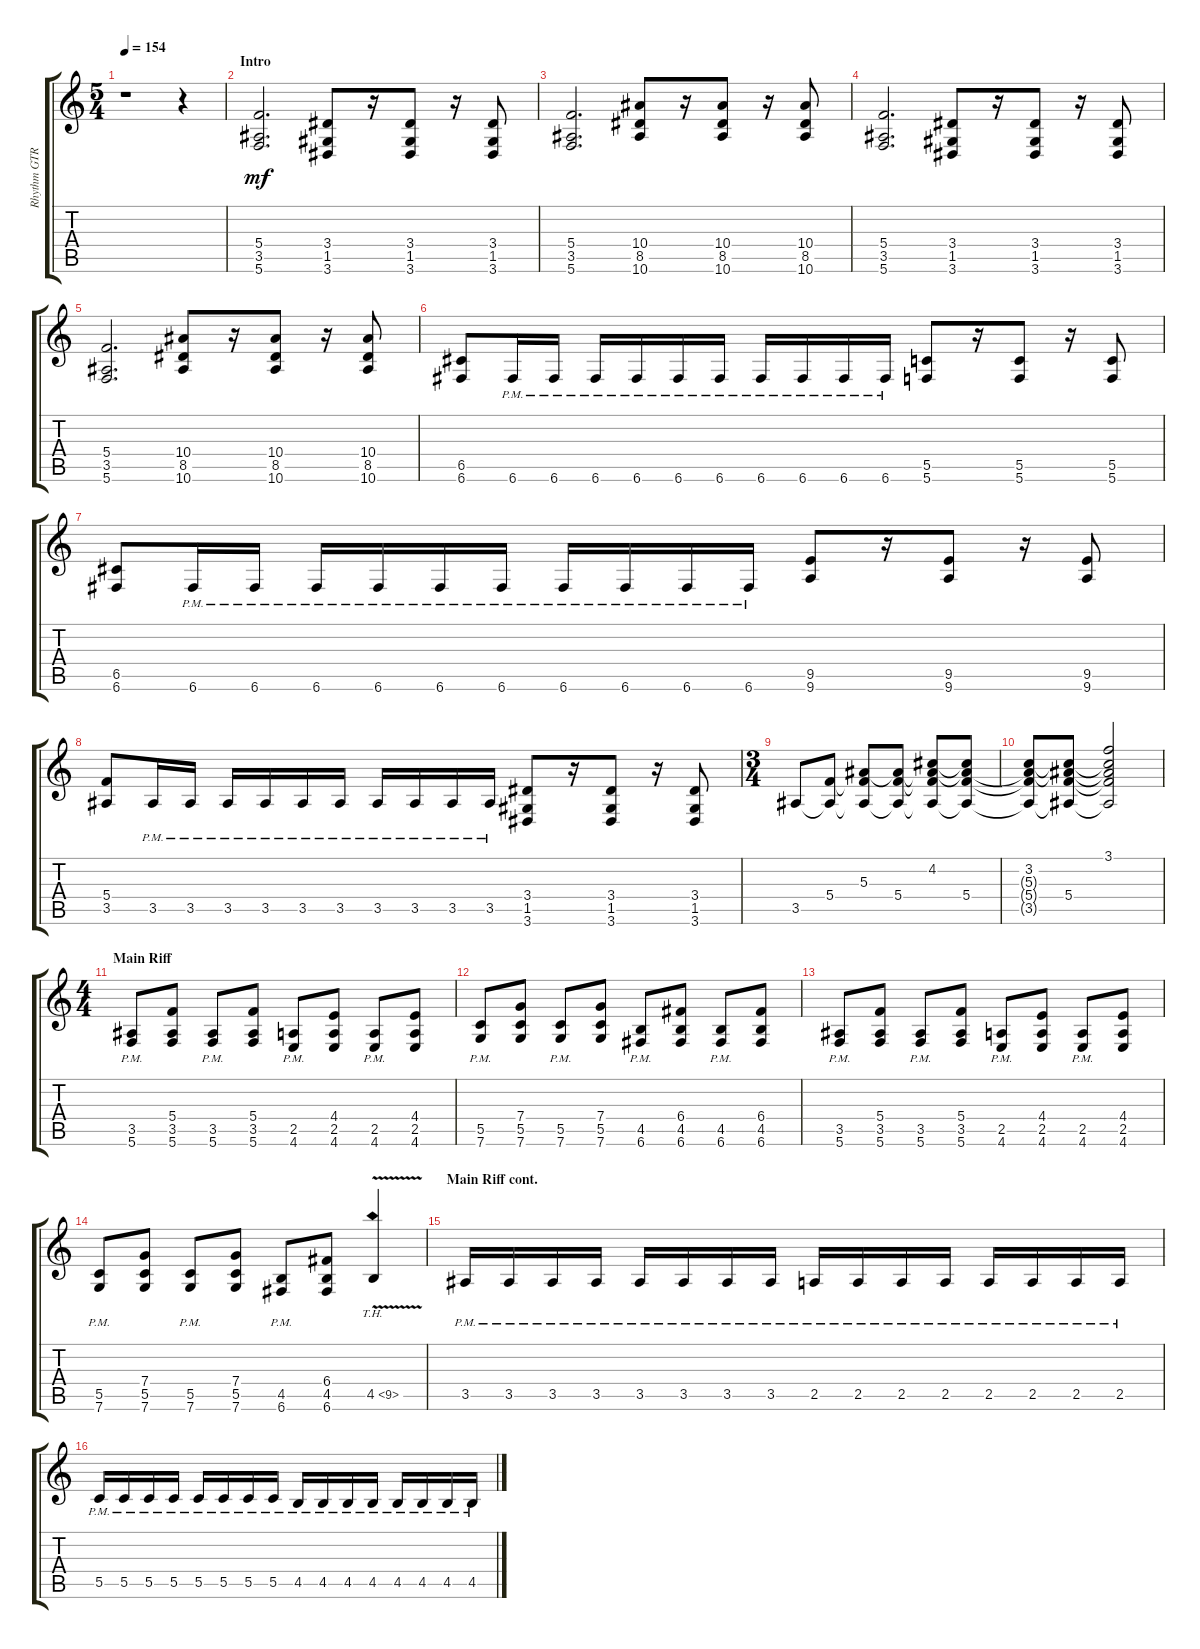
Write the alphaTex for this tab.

\track ("Rhythm GTR 1" "Rhythm GTR") {instrument overdrivenguitar}
\staff {score tabs}
\tuning (D4 A3 F3 C3 G2 C2) {hide}
\ts (5 4)
\tempo 154
\clef g2
\ks aminor
r.1{dy mf instrument overdrivenguitar} r.4 |
\section ("" "Intro")
(5.4 3.5 5.6).2{d} (3.4 1.5 3.6).8 r.16 (3.4 1.5 3.6).8 r.16 (3.4 1.5 3.6).8 |
(5.4 3.5 5.6).2{d} (10.4 8.5 10.6).8 r.16 (10.4 8.5 10.6).8 r.16 (10.4 8.5 10.6).8 |
(5.4 3.5 5.6).2{d} (3.4 1.5 3.6).8 r.16 (3.4 1.5 3.6).8 r.16 (3.4 1.5 3.6).8 |
(5.4 3.5 5.6).2{d} (10.4 8.5 10.6).8 r.16 (10.4 8.5 10.6).8 r.16 (10.4 8.5 10.6).8 |
(6.5 6.6).8 6.6{pm}.16 6.6{pm}.16 6.6{pm}.16 6.6{pm}.16 6.6{pm}.16 6.6{pm}.16 6.6{pm}.16 6.6{pm}.16 6.6{pm}.16 6.6{pm}.16 (5.5 5.6).8 r.16 (5.5 5.6).8 r.16 (5.5 5.6).8 |
(6.5 6.6).8 6.6{pm}.16 6.6{pm}.16 6.6{pm}.16 6.6{pm}.16 6.6{pm}.16 6.6{pm}.16 6.6{pm}.16 6.6{pm}.16 6.6{pm}.16 6.6{pm}.16 (9.5 9.6).8 r.16 (9.5 9.6).8 r.16 (9.5 9.6).8 |
(5.4 3.5).8 3.5{pm}.16 3.5{pm}.16 3.5{pm}.16 3.5{pm}.16 3.5{pm}.16 3.5{pm}.16 3.5{pm}.16 3.5{pm}.16 3.5{pm}.16 3.5{pm}.16 (3.4 1.5 3.6).8 r.16 (3.4 1.5 3.6).8 r.16 (3.4 1.5 3.6).8 |
\ts (3 4)
3.5.8 (5.4 3.5{t}).8 (5.3 5.4{t} 3.5{t}).8 (5.3{t} 5.4 3.5{t}).8 (4.2 5.3{t} 5.4{t} 3.5{t}).8 (4.2{t} 5.3{t} 5.4 3.5{t}).8 |
(3.2 5.3{t} 5.4{t} 3.5{t}).8 (3.2{t} 5.3{t} 5.4 3.5{t}).8 (3.1 3.2{t} 5.3{t} 5.4{t} 3.5{t}).2 |
\ts (4 4)
\section ("" "Main Riff")
(3.5{pm} 5.6{pm}).8 (5.4 3.5 5.6).8 (3.5{pm} 5.6{pm}).8 (5.4 3.5 5.6).8 (2.5{pm} 4.6{pm}).8 (4.4 2.5 4.6).8 (2.5{pm} 4.6{pm}).8 (4.4 2.5 4.6).8 |
(5.5{pm} 7.6{pm}).8 (7.4 5.5 7.6).8 (5.5{pm} 7.6{pm}).8 (7.4 5.5 7.6).8 (4.5{pm} 6.6{pm}).8 (6.4 4.5 6.6).8 (4.5{pm} 6.6{pm}).8 (6.4 4.5 6.6).8 |
(3.5{pm} 5.6{pm}).8 (5.4 3.5 5.6).8 (3.5{pm} 5.6{pm}).8 (5.4 3.5 5.6).8 (2.5{pm} 4.6{pm}).8 (4.4 2.5 4.6).8 (2.5{pm} 4.6{pm}).8 (4.4 2.5 4.6).8 |
(5.5{pm} 7.6{pm}).8 (7.4 5.5 7.6).8 (5.5{pm} 7.6{pm}).8 (7.4 5.5 7.6).8 (4.5{pm} 6.6{pm}).8 (6.4 4.5 6.6).8 4.5{th 5 v}.4 |
\section ("" "Main Riff cont.")
3.5{pm}.16 3.5{pm}.16 3.5{pm}.16 3.5{pm}.16 3.5{pm}.16 3.5{pm}.16 3.5{pm}.16 3.5{pm}.16 2.5{pm}.16 2.5{pm}.16 2.5{pm}.16 2.5{pm}.16 2.5{pm}.16 2.5{pm}.16 2.5{pm}.16 2.5{pm}.16 |
5.5{pm}.16 5.5{pm}.16 5.5{pm}.16 5.5{pm}.16 5.5{pm}.16 5.5{pm}.16 5.5{pm}.16 5.5{pm}.16 4.5{pm}.16 4.5{pm}.16 4.5{pm}.16 4.5{pm}.16 4.5{pm}.16 4.5{pm}.16 4.5{pm}.16 4.5{pm}.16
